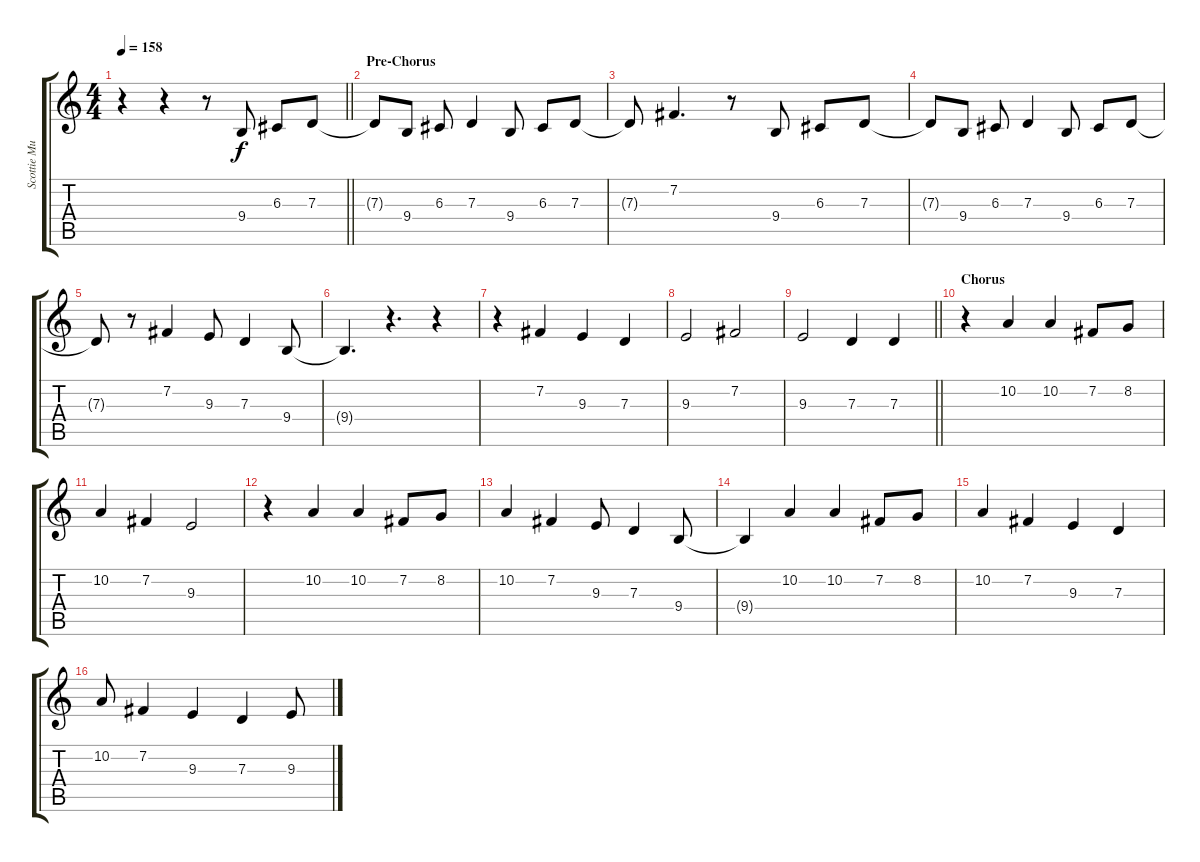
\track ("Scottie Murphy - Vocals" "Scottie Mu") {instrument altosax}
\staff {score tabs}
\tuning (E4 B3 G3 D3 A2 E2) {hide}
\ts (4 4)
\tempo 158
\clef g2
\barLineRight lightlight
\ks c
r.4{dy f} r.4 r.8 9.4.8 6.3.8 7.3.8 |
\section ("" "Pre-Chorus")
7.3{t}.8 9.4.8 6.3.8 7.3.4 9.4.8 6.3.8 7.3.8 |
7.3{t}.8 7.2.4{d} r.8 9.4.8 6.3.8 7.3.8 |
7.3{t}.8 9.4.8 6.3.8 7.3.4 9.4.8 6.3.8 7.3.8 |
7.3{t}.8 r.8 7.2.4 9.3.8 7.3.4 9.4.8 |
9.4{t}.4{d} r.4{d} r.4 |
r.4 7.2.4 9.3.4 7.3.4 |
9.3.2 7.2.2 |
\barLineRight lightlight
9.3.2 7.3.4 7.3.4 |
\section ("" "Chorus")
r.4 10.2.4 10.2.4 7.2.8 8.2.8 |
10.2.4 7.2.4 9.3.2 |
r.4 10.2.4 10.2.4 7.2.8 8.2.8 |
10.2.4 7.2.4 9.3.8 7.3.4 9.4.8 |
9.4{t}.4 10.2.4 10.2.4 7.2.8 8.2.8 |
10.2.4 7.2.4 9.3.4 7.3.4 |
10.2.8 7.2.4 9.3.4 7.3.4 9.3.8
